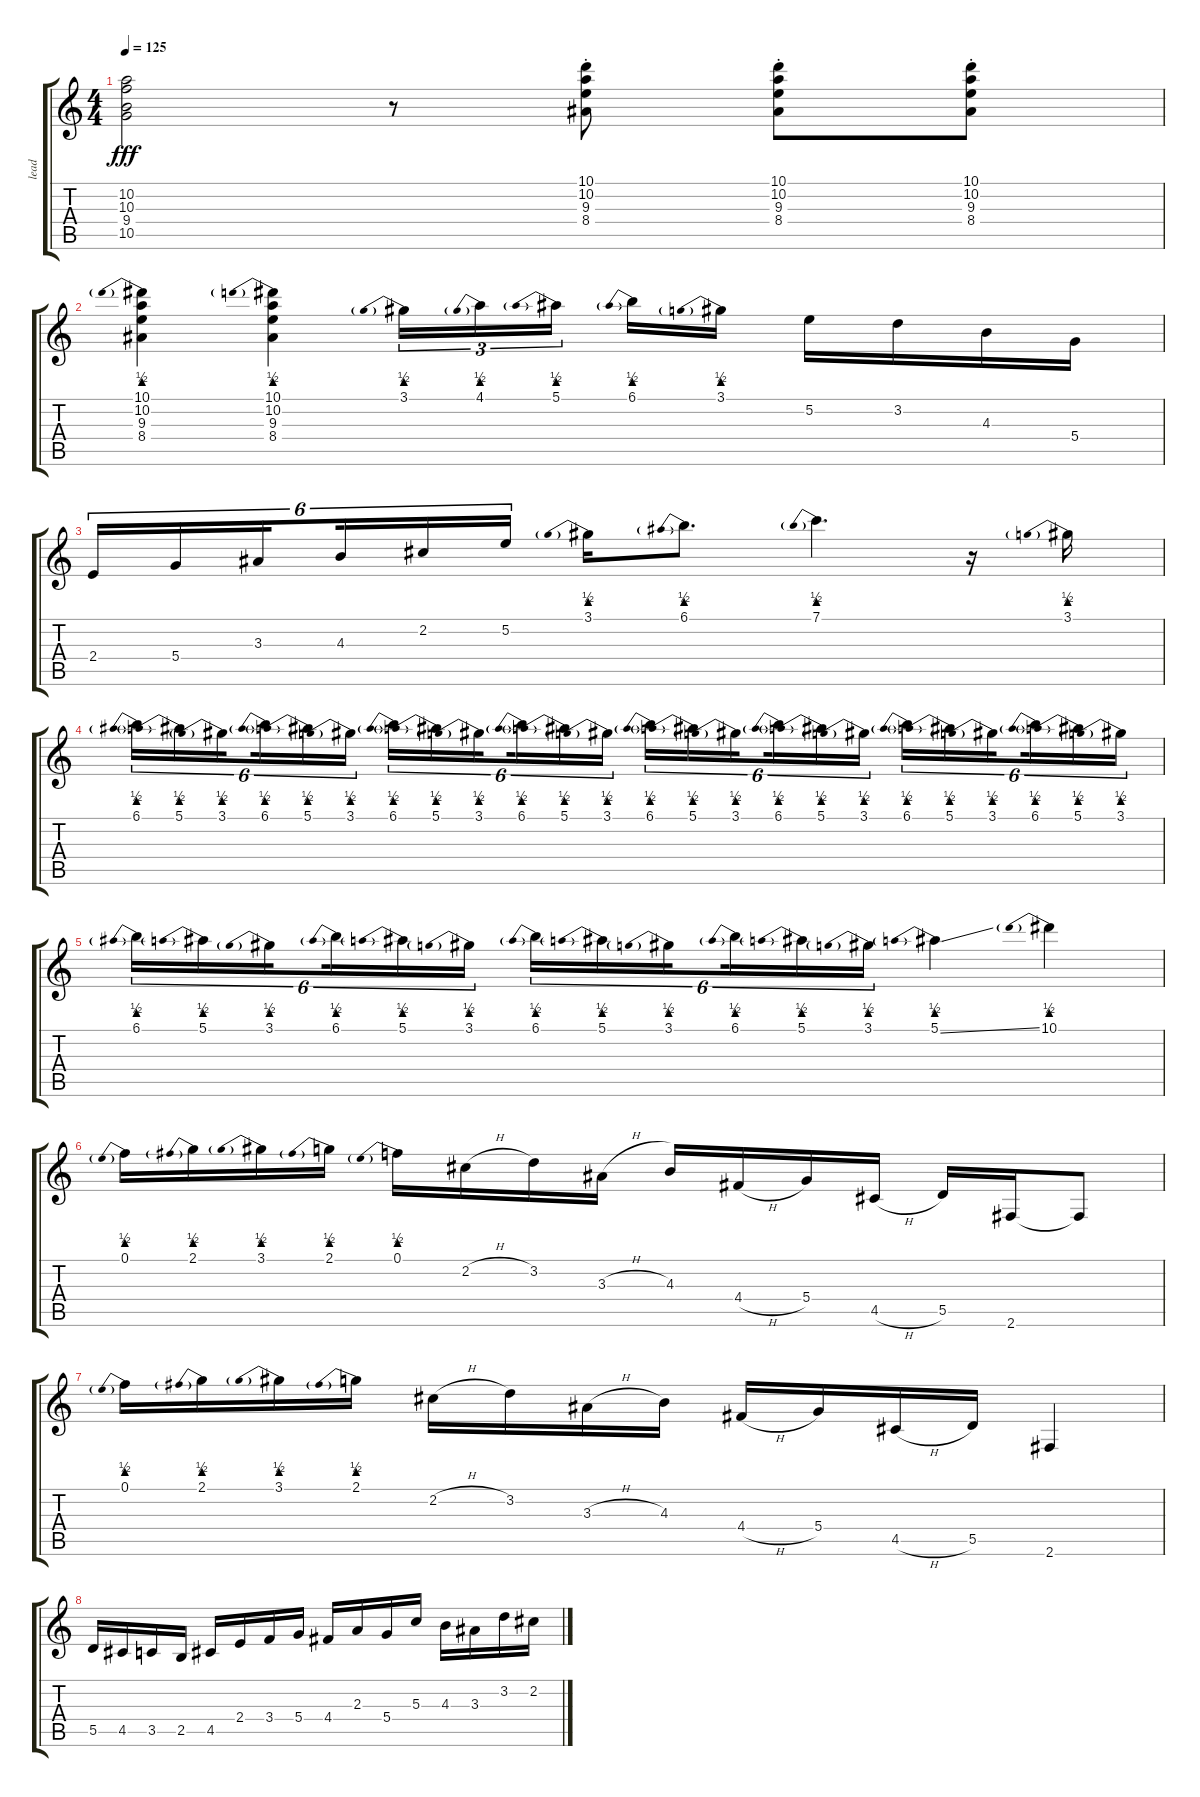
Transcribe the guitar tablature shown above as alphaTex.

\track ("lead" "lead") {instrument acousticguitarsteel}
\staff {score tabs}
\tuning (E4 B3 G3 D3 A2 E2) {hide}
\ts (4 4)
\tempo 125
\clef g2
\ks c
(10.2 10.3 9.4 10.5).2{dy fff} r.8 (10.1{st} 10.2{st} 9.3{st} 8.4{st}).8 (10.1{st} 10.2{st} 9.3{st} 8.4{st}).8 (10.1{st} 10.2{st} 9.3{st} 8.4{st}).8 |
(10.1{be (prebend 0 2 60 2)} 10.2 9.3 8.4).4 (10.1{be (prebend 0 2 60 2)} 10.2 9.3 8.4).4 3.1{be (prebend 0 2 60 2)}.16{tu (3 2)} 4.1{be (prebend 0 2 60 2)}.16{tu (3 2)} 5.1{be (prebend 0 2 60 2)}.16{tu (3 2) beam splitsecondary} 6.1{be (prebend 0 2 60 2)}.16 3.1{be (prebend 0 2 60 2)}.16 5.2.16 3.2.16 4.3.16 5.4.16 |
2.4.16{tu (6 4)} 5.4.16{tu (6 4)} 3.3.16{tu (6 4) beam splitsecondary} 4.3.16{tu (6 4)} 2.2.16{tu (6 4)} 5.2.16{tu (6 4)} 3.1{be (prebend 0 2 60 2)}.16 6.1{be (prebend 0 2 60 2)}.8{d} 7.1{be (prebend 0 2 60 2)}.4{d} r.16 3.1{be (prebend 0 2 60 2)}.16 |
6.1{be (prebend 0 2 60 2)}.16{tu (6 4)} 5.1{be (prebend 0 2 60 2)}.16{tu (6 4)} 3.1{be (prebend 0 2 60 2)}.16{tu (6 4) beam splitsecondary} 6.1{be (prebend 0 2 60 2)}.16{tu (6 4)} 5.1{be (prebend 0 2 60 2)}.16{tu (6 4)} 3.1{be (prebend 0 2 60 2)}.16{tu (6 4)} 6.1{be (prebend 0 2 60 2)}.16{tu (6 4)} 5.1{be (prebend 0 2 60 2)}.16{tu (6 4)} 3.1{be (prebend 0 2 60 2)}.16{tu (6 4) beam splitsecondary} 6.1{be (prebend 0 2 60 2)}.16{tu (6 4)} 5.1{be (prebend 0 2 60 2)}.16{tu (6 4)} 3.1{be (prebend 0 2 60 2)}.16{tu (6 4)} 6.1{be (prebend 0 2 60 2)}.16{tu (6 4)} 5.1{be (prebend 0 2 60 2)}.16{tu (6 4)} 3.1{be (prebend 0 2 60 2)}.16{tu (6 4) beam splitsecondary} 6.1{be (prebend 0 2 60 2)}.16{tu (6 4)} 5.1{be (prebend 0 2 60 2)}.16{tu (6 4)} 3.1{be (prebend 0 2 60 2)}.16{tu (6 4)} 6.1{be (prebend 0 2 60 2)}.16{tu (6 4)} 5.1{be (prebend 0 2 60 2)}.16{tu (6 4)} 3.1{be (prebend 0 2 60 2)}.16{tu (6 4) beam splitsecondary} 6.1{be (prebend 0 2 60 2)}.16{tu (6 4)} 5.1{be (prebend 0 2 60 2)}.16{tu (6 4)} 3.1{be (prebend 0 2 60 2)}.16{tu (6 4)} |
6.1{be (prebend 0 2 60 2)}.16{tu (6 4)} 5.1{be (prebend 0 2 60 2)}.16{tu (6 4)} 3.1{be (prebend 0 2 60 2)}.16{tu (6 4) beam splitsecondary} 6.1{be (prebend 0 2 60 2)}.16{tu (6 4)} 5.1{be (prebend 0 2 60 2)}.16{tu (6 4)} 3.1{be (prebend 0 2 60 2)}.16{tu (6 4)} 6.1{be (prebend 0 2 60 2)}.16{tu (6 4)} 5.1{be (prebend 0 2 60 2)}.16{tu (6 4)} 3.1{be (prebend 0 2 60 2)}.16{tu (6 4) beam splitsecondary} 6.1{be (prebend 0 2 60 2)}.16{tu (6 4)} 5.1{be (prebend 0 2 60 2)}.16{tu (6 4)} 3.1{be (prebend 0 2 60 2)}.16{tu (6 4)} 5.1{be (prebend 0 2 60 2) ss}.4 10.1{be (prebend 0 2 60 2)}.4 |
0.1{be (prebend 0 2 60 2)}.16 2.1{be (prebend 0 2 60 2)}.16 3.1{be (prebend 0 2 60 2)}.16 2.1{be (prebend 0 2 60 2)}.16 0.1{be (prebend 0 2 60 2)}.16 2.2{h}.16 3.2.16 3.3{h}.16 4.3.16 4.4{h}.16 5.4.16 4.5{h}.16 5.5.16 2.6.16 2.6{t}.8 |
0.1{be (prebend 0 2 60 2)}.16 2.1{be (prebend 0 2 60 2)}.16 3.1{be (prebend 0 2 60 2)}.16 2.1{be (prebend 0 2 60 2)}.16 2.2{h}.16 3.2.16 3.3{h}.16 4.3.16 4.4{h}.16 5.4.16 4.5{h}.16 5.5.16 2.6.4 |
5.5.16 4.5.16 3.5.16 2.5.16 4.5.16 2.4.16 3.4.16 5.4.16 4.4.16 2.3.16 5.4.16 5.3.16 4.3.16 3.3.16 3.2.16 2.2.16
